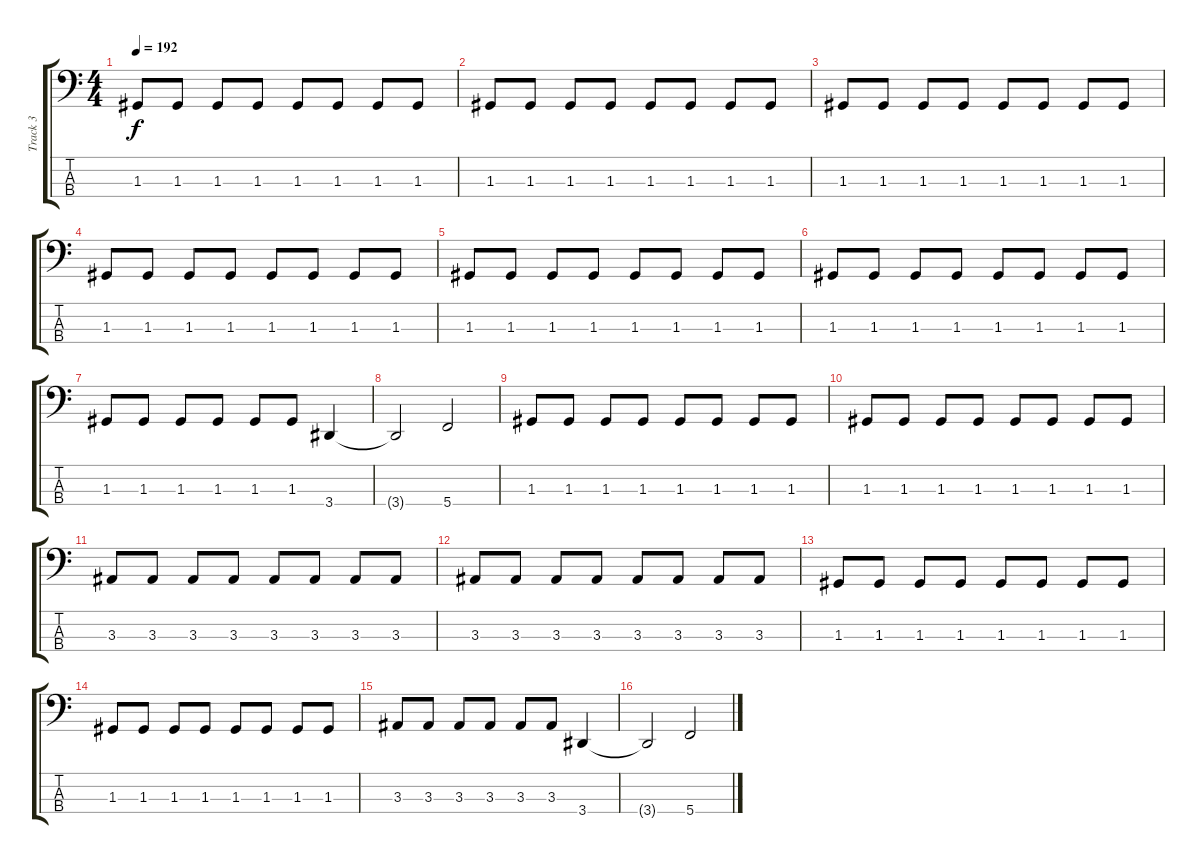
\track ("Track 3" "Track 3") {instrument electricbasspick}
\staff {score tabs}
\tuning (F2 C2 G1 C1) {hide}
\ts (4 4)
\tempo 192
\clef f4
\ks c
1.3.8{dy f} 1.3.8 1.3.8 1.3.8 1.3.8 1.3.8 1.3.8 1.3.8 |
1.3.8 1.3.8 1.3.8 1.3.8 1.3.8 1.3.8 1.3.8 1.3.8 |
1.3.8 1.3.8 1.3.8 1.3.8 1.3.8 1.3.8 1.3.8 1.3.8 |
1.3.8 1.3.8 1.3.8 1.3.8 1.3.8 1.3.8 1.3.8 1.3.8 |
1.3.8 1.3.8 1.3.8 1.3.8 1.3.8 1.3.8 1.3.8 1.3.8 |
1.3.8 1.3.8 1.3.8 1.3.8 1.3.8 1.3.8 1.3.8 1.3.8 |
1.3.8 1.3.8 1.3.8 1.3.8 1.3.8 1.3.8 3.4.4 |
3.4{t}.2 5.4.2 |
1.3.8 1.3.8 1.3.8 1.3.8 1.3.8 1.3.8 1.3.8 1.3.8 |
1.3.8 1.3.8 1.3.8 1.3.8 1.3.8 1.3.8 1.3.8 1.3.8 |
3.3.8 3.3.8 3.3.8 3.3.8 3.3.8 3.3.8 3.3.8 3.3.8 |
3.3.8 3.3.8 3.3.8 3.3.8 3.3.8 3.3.8 3.3.8 3.3.8 |
1.3.8 1.3.8 1.3.8 1.3.8 1.3.8 1.3.8 1.3.8 1.3.8 |
1.3.8 1.3.8 1.3.8 1.3.8 1.3.8 1.3.8 1.3.8 1.3.8 |
3.3.8 3.3.8 3.3.8 3.3.8 3.3.8 3.3.8 3.4.4 |
3.4{t}.2 5.4.2
